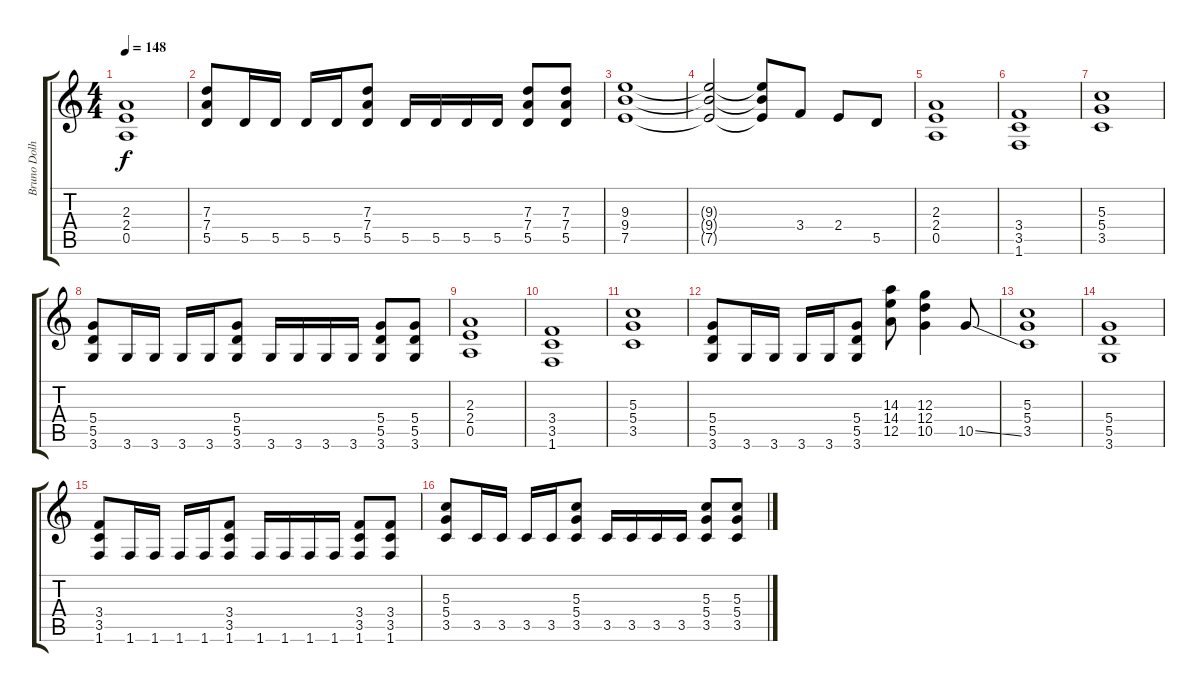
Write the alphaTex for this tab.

\track ("Bruno Dolheguy" "Bruno Dolh") {instrument overdrivenguitar}
\staff {score tabs}
\tuning (E4 B3 G3 D3 A2 E2) {hide}
\ts (4 4)
\tempo 148
\clef g2
\ks c
(2.3 2.4 0.5).1{dy f} |
(7.3 7.4 5.5).8 5.5.16 5.5.16 5.5.16 5.5.16 (7.3 7.4 5.5).8 5.5.16 5.5.16 5.5.16 5.5.16 (7.3 7.4 5.5).8 (7.3 7.4 5.5).8 |
(9.3 9.4 7.5).1 |
(9.3{t} 9.4{t} 7.5{t}).2 (9.3{t} 9.4{t} 7.5{t}).8 3.4.8 2.4.8 5.5.8 |
(2.3 2.4 0.5).1 |
(3.4 3.5 1.6).1 |
(5.3 5.4 3.5).1 |
(5.4 5.5 3.6).8 3.6.16 3.6.16 3.6.16 3.6.16 (5.4 5.5 3.6).8 3.6.16 3.6.16 3.6.16 3.6.16 (5.4 5.5 3.6).8 (5.4 5.5 3.6).8 |
(2.3 2.4 0.5).1 |
(3.4 3.5 1.6).1 |
(5.3 5.4 3.5).1 |
(5.4 5.5 3.6).8 3.6.16 3.6.16 3.6.16 3.6.16 (5.4 5.5 3.6).8 (14.3 14.4 12.5).8 (12.3 12.4 10.5).4 10.5{ss}.8 |
(5.3 5.4 3.5).1 |
(5.4 5.5 3.6).1 |
(3.4 3.5 1.6).8 1.6.16 1.6.16 1.6.16 1.6.16 (3.4 3.5 1.6).8 1.6.16 1.6.16 1.6.16 1.6.16 (3.4 3.5 1.6).8 (3.4 3.5 1.6).8 |
(5.3 5.4 3.5).8 3.5.16 3.5.16 3.5.16 3.5.16 (5.3 5.4 3.5).8 3.5.16 3.5.16 3.5.16 3.5.16 (5.3 5.4 3.5).8 (5.3 5.4 3.5).8
